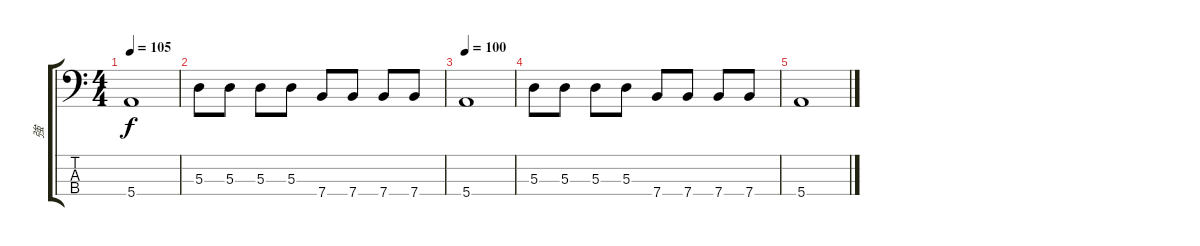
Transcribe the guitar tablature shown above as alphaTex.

\track ("強" "強") {instrument electricbassfinger}
\staff {score tabs}
\tuning (G2 D2 A1 E1) {hide}
\ts (4 4)
\tempo 105
\clef f4
\ks c
5.4.1{dy f} |
5.3.8 5.3.8 5.3.8 5.3.8 7.4.8 7.4.8 7.4.8 7.4.8 |
\tempo 100
5.4.1 |
5.3.8 5.3.8 5.3.8 5.3.8 7.4.8 7.4.8 7.4.8 7.4.8 |
5.4.1
